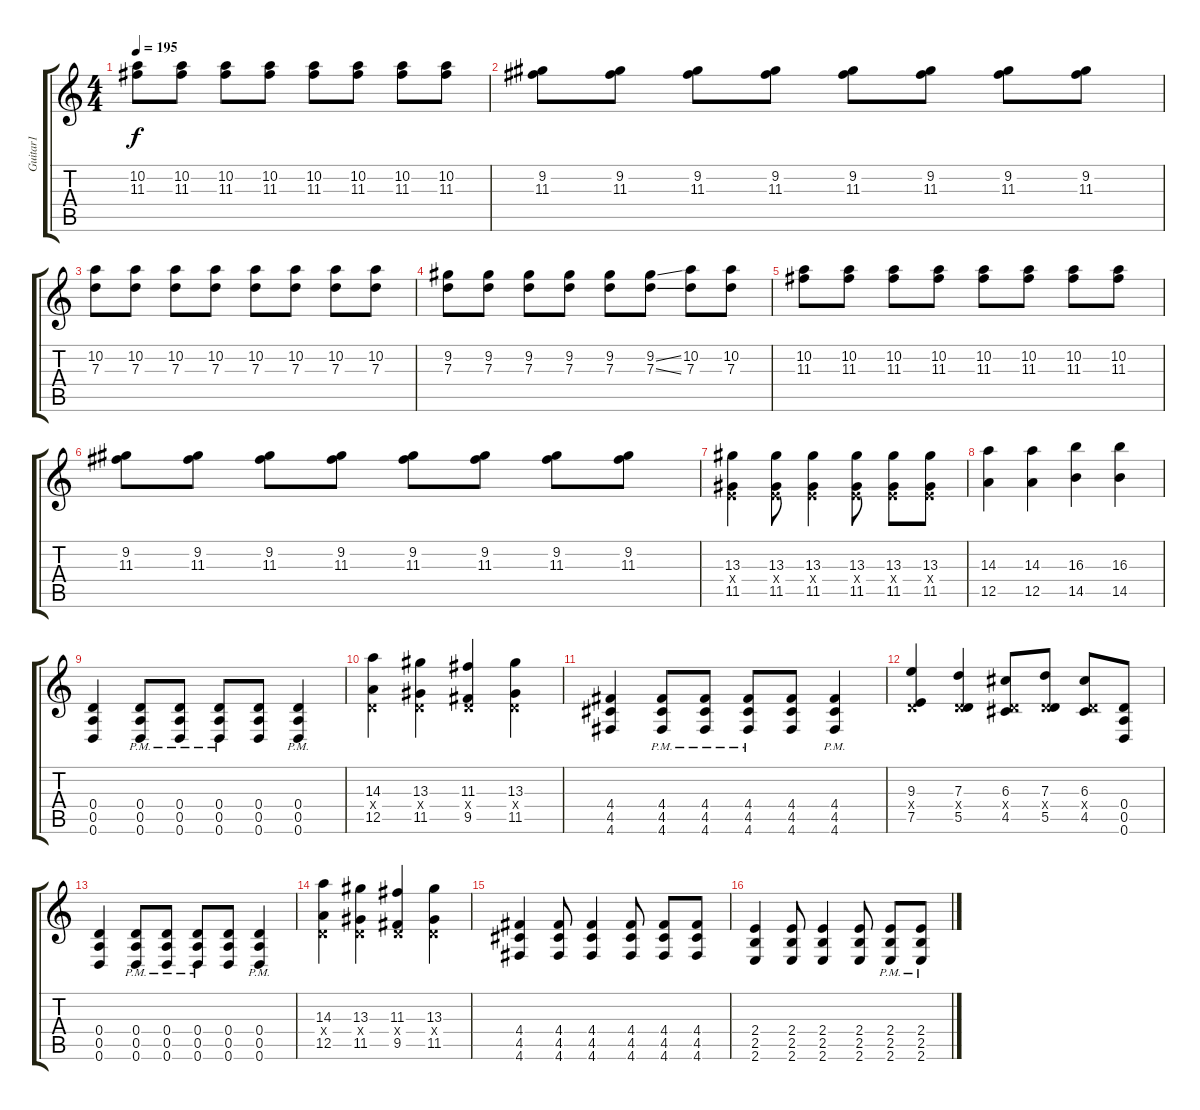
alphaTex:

\track ("Guitar1" "Guitar1") {instrument distortionguitar}
\staff {score tabs}
\tuning (E4 B3 G3 D3 A2 D2) {hide}
\ts (4 4)
\tempo 195
\clef g2
\ks c
(10.2 11.3).8{dy f instrument distortionguitar} (10.2 11.3).8 (10.2 11.3).8 (10.2 11.3).8 (10.2 11.3).8 (10.2 11.3).8 (10.2 11.3).8 (10.2 11.3).8 |
(9.2 11.3).8 (9.2 11.3).8 (9.2 11.3).8 (9.2 11.3).8 (9.2 11.3).8 (9.2 11.3).8 (9.2 11.3).8 (9.2 11.3).8 |
(10.2 7.3).8 (10.2 7.3).8 (10.2 7.3).8 (10.2 7.3).8 (10.2 7.3).8 (10.2 7.3).8 (10.2 7.3).8 (10.2 7.3).8 |
(9.2 7.3).8 (9.2 7.3).8 (9.2 7.3).8 (9.2 7.3).8 (9.2 7.3).8 (9.2{ss} 7.3{ss}).8 (10.2 7.3).8 (10.2 7.3).8 |
(10.2 11.3).8 (10.2 11.3).8 (10.2 11.3).8 (10.2 11.3).8 (10.2 11.3).8 (10.2 11.3).8 (10.2 11.3).8 (10.2 11.3).8 |
(9.2 11.3).8 (9.2 11.3).8 (9.2 11.3).8 (9.2 11.3).8 (9.2 11.3).8 (9.2 11.3).8 (9.2 11.3).8 (9.2 11.3).8 |
(13.3 2.4{x} 11.5).4 (13.3 2.4{x} 11.5).8 (13.3 2.4{x} 11.5).4 (13.3 2.4{x} 11.5).8 (13.3 2.4{x} 11.5).8 (13.3 2.4{x} 11.5).8 |
(14.3 12.5).4 (14.3 12.5).4 (16.3 14.5).4 (16.3 14.5).4 |
(0.4 0.5 0.6).4 (0.4{pm} 0.5{pm} 0.6{pm}).8 (0.4{pm} 0.5{pm} 0.6{pm}).8 (0.4{pm} 0.5{pm} 0.6{pm}).8 (0.4 0.5 0.6).8 (0.4{pm} 0.5{pm} 0.6{pm}).4 |
(14.3 0.4{x} 12.5).4 (13.3 0.4{x} 11.5).4 (11.3 0.4{x} 9.5).4 (13.3 0.4{x} 11.5).4 |
(4.4 4.5 4.6).4 (4.4{pm} 4.5{pm} 4.6{pm}).8 (4.4{pm} 4.5{pm} 4.6{pm}).8 (4.4{pm} 4.5{pm} 4.6{pm}).8 (4.4 4.5 4.6).8 (4.4{pm} 4.5{pm} 4.6{pm}).4 |
(9.3 0.4{x} 7.5).4 (7.3 0.4{x} 5.5).4 (6.3 0.4{x} 4.5).8 (7.3 0.4{x} 5.5).8 (6.3 0.4{x} 4.5).8 (0.4 0.5 0.6).8 |
(0.4 0.5 0.6).4 (0.4{pm} 0.5{pm} 0.6{pm}).8 (0.4{pm} 0.5{pm} 0.6{pm}).8 (0.4{pm} 0.5{pm} 0.6{pm}).8 (0.4 0.5 0.6).8 (0.4{pm} 0.5{pm} 0.6{pm}).4 |
(14.3 0.4{x} 12.5).4 (13.3 0.4{x} 11.5).4 (11.3 0.4{x} 9.5).4 (13.3 0.4{x} 11.5).4 |
(4.4 4.5 4.6).4 (4.4 4.5 4.6).8 (4.4 4.5 4.6).4 (4.4 4.5 4.6).8 (4.4 4.5 4.6).8 (4.4 4.5 4.6).8 |
(2.4 2.5 2.6).4 (2.4 2.5 2.6).8 (2.4 2.5 2.6).4 (2.4 2.5 2.6).8 (2.4{pm} 2.5{pm} 2.6{pm}).8 (2.4{pm} 2.5{pm} 2.6{pm}).8
